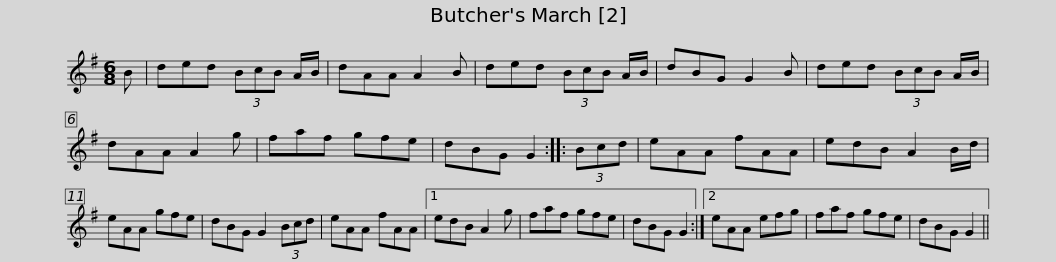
X:1
L:1/8
M:6/8
I:linebreak $
K:G
V:1 treble
V:1
 B | ded (3BcB A/B/ | dAA A2 B | ded (3BcB A/B/ | dBG G2 B | %5
 ded (3BcB A/B/ | dAA A2 g | faf gfe |$ dBG G2 :: (3Bcd | %10
 eAA fAA | edB A2 B/d/ | eAA gfe | dBG G2 (3Bcd | eAA fAA |1 %15
 edB A2 g |$ faf gfe | dBG G2 :|2 eAA efg | faf gfe | %20
 dBG G2 || %21
